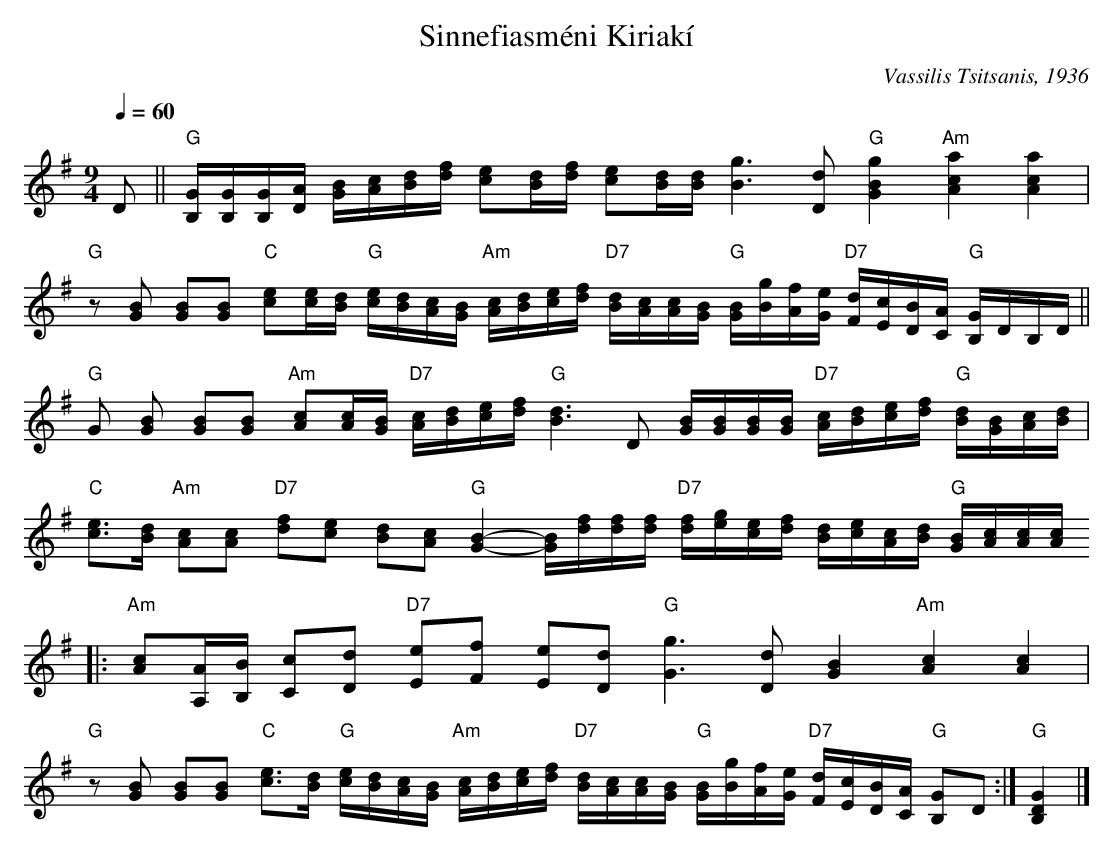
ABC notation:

X:1
T:Sinnefiasm\'eni Kiriak\'i
C:Vassilis Tsitsanis, 1936
Q:1/4=60
M:9/4
L:1/16
K:G
D2 || "G"[B,G][B,G][B,G][DA] [GB][Ac][Bd][df] [ce]2[Bd][df] [ce]2[Bd][Bd] [Bg]6[Dd]2 \
	"G"[GBg]4"Am"[Aca]4[Aca]4 |
"G"z2[GB]2 [GB]2[GB]2 "C"[ce]2[ce][Bd] "G"[ce][Bd][Ac][GB] "Am"[Ac][Bd][ce][df] \
	"D7"[Bd][Ac][Ac][GB] "G"[GB][Bg][Af][Ge] "D7"[Fd][Ec][DB][CA] "G"[B,G]DB,D ||
"G"G2 [GB]2 [GB]2[GB]2 "Am"[Ac]2[Ac][GB] "D7"[Ac][Bd][ce][df] "G"[Bd]6D2 [GB][GB][GB][GB] \
	"D7"[Ac][Bd][ce][df] "G"[Bd][GB][Ac][Bd] |
"C"[ce]3[Bd] "Am"[Ac]2[Ac]2 "D7"[df]2[ce]2 [Bd]2[Ac]2 "G"[G-B-]4 [GB][df][df][df] \
	"D7"[df][eg][ce][df] [Bd][ce][Ac][Bd] "G"[GB][Ac][Ac][Ac]
|: "Am"[Ac]2[A,A][B,B] [Cc]2[Dd]2 "D7"[Ee]2[Ff]2 [Ee]2[Dd]2 "G"[Gg]6[Dd]2 [BG]4"Am"[Ac]4[Ac]4 |
"G"z2[GB]2 [GB]2[GB]2 "C"[ce]3[Bd] "G"[ce][Bd][Ac][GB] "Am"[Ac][Bd][ce][df] "D7"[Bd][Ac][Ac][GB] \
	"G"[GB][Bg][Af][Ge] "D7"[Fd][Ec][DB][CA] "G"[B,G]2D2 :| "G"[B,DG]4 |]
